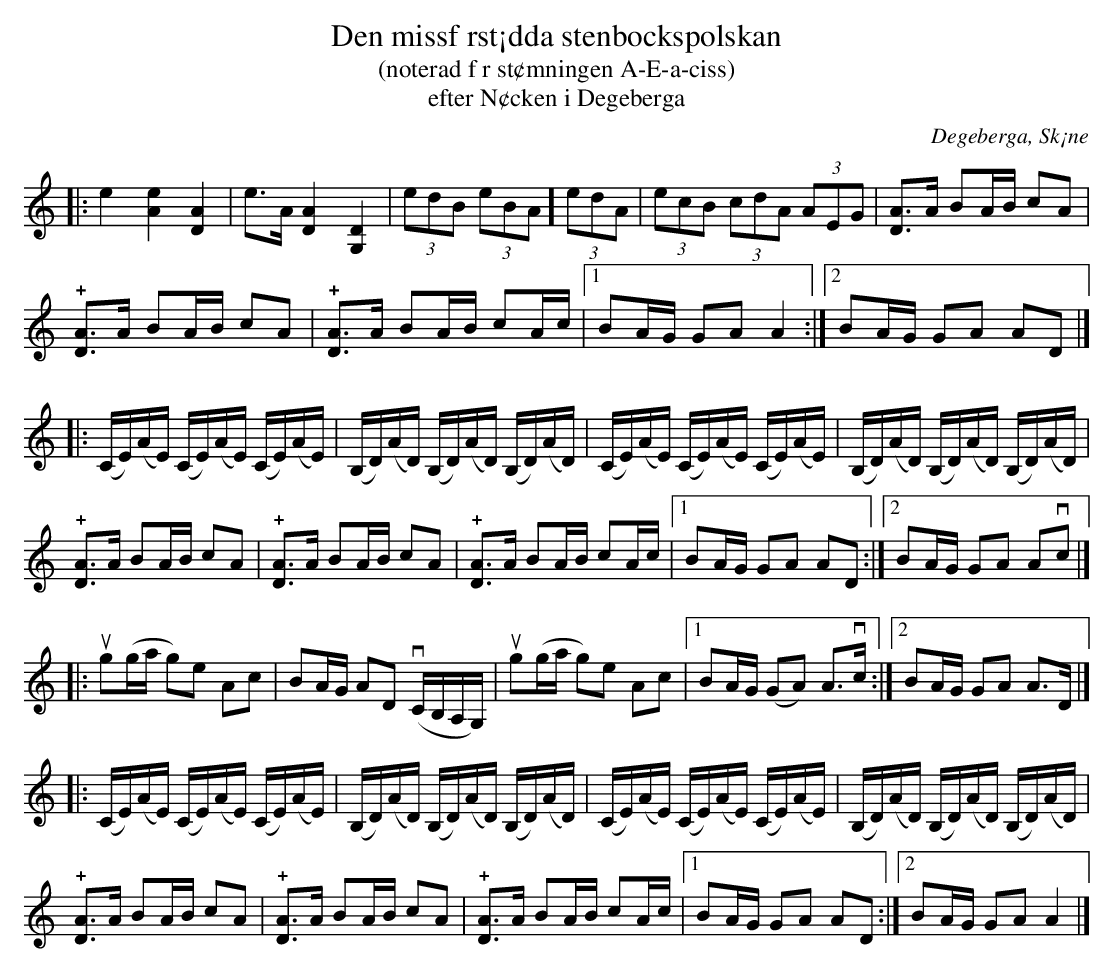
X:1
T:Den missf rst¡dda stenbockspolskan
T:(noterad f r st¢mningen A-E-a-ciss)
T:efter N¢cken i Degeberga
O:Degeberga, Sk¡ne
U:o=+open+
M:none
K:Am
[L:1/8]|:e2 [A2e2] [D2A2] |e>A [DA]2 [G,D]2 | (3edB (3eBA] (3edA | (3ecB (3cdA (3AEG|[DA]>A BA/B/ cA |
 !+![DA]>A BA/B/ cA | !+![DA]>A BA/B/ cA/c/ |1 BA/G/ GA A2 :|2 BA/G/ GA AD |]
[L:1/16]|: (CE)(AE) (CE)(AE) (CE)(AE) | (B,D)(AD) (B,D)(AD) (B,D)(AD) | (CE)(AE) (CE)(AE) (CE)(AE) | (B,D)(AD) (B,D)(AD) (B,D)(AD) |
[L:1/8] !+![DA]>A BA/B/ cA | !+![DA]>A BA/B/ cA | !+![DA]>A BA/B/ cA/c/ |1 BA/G/ GA AD :|2 BA/G/ GA Avc |]
[L:1/8] |: ug(g/a/ g)e Ac | BA/G/ AD v(C/B,/A,/G,/) | ug(g/a/ g)e Ac |1 BA/G/ (GA) A>vc :|2 BA/G/ GA A>D |]
[L:1/16]|: (CE)(AE) (CE)(AE) (CE)(AE) | (B,D)(AD) (B,D)(AD) (B,D)(AD) | (CE)(AE) (CE)(AE) (CE)(AE) | (B,D)(AD) (B,D)(AD) (B,D)(AD) |
[L:1/8] !+![DA]>A BA/B/ cA | !+![DA]>A BA/B/ cA | !+![DA]>A BA/B/ cA/c/ |1 BA/G/ GA AD :|2 BA/G/ GA A2 |]
